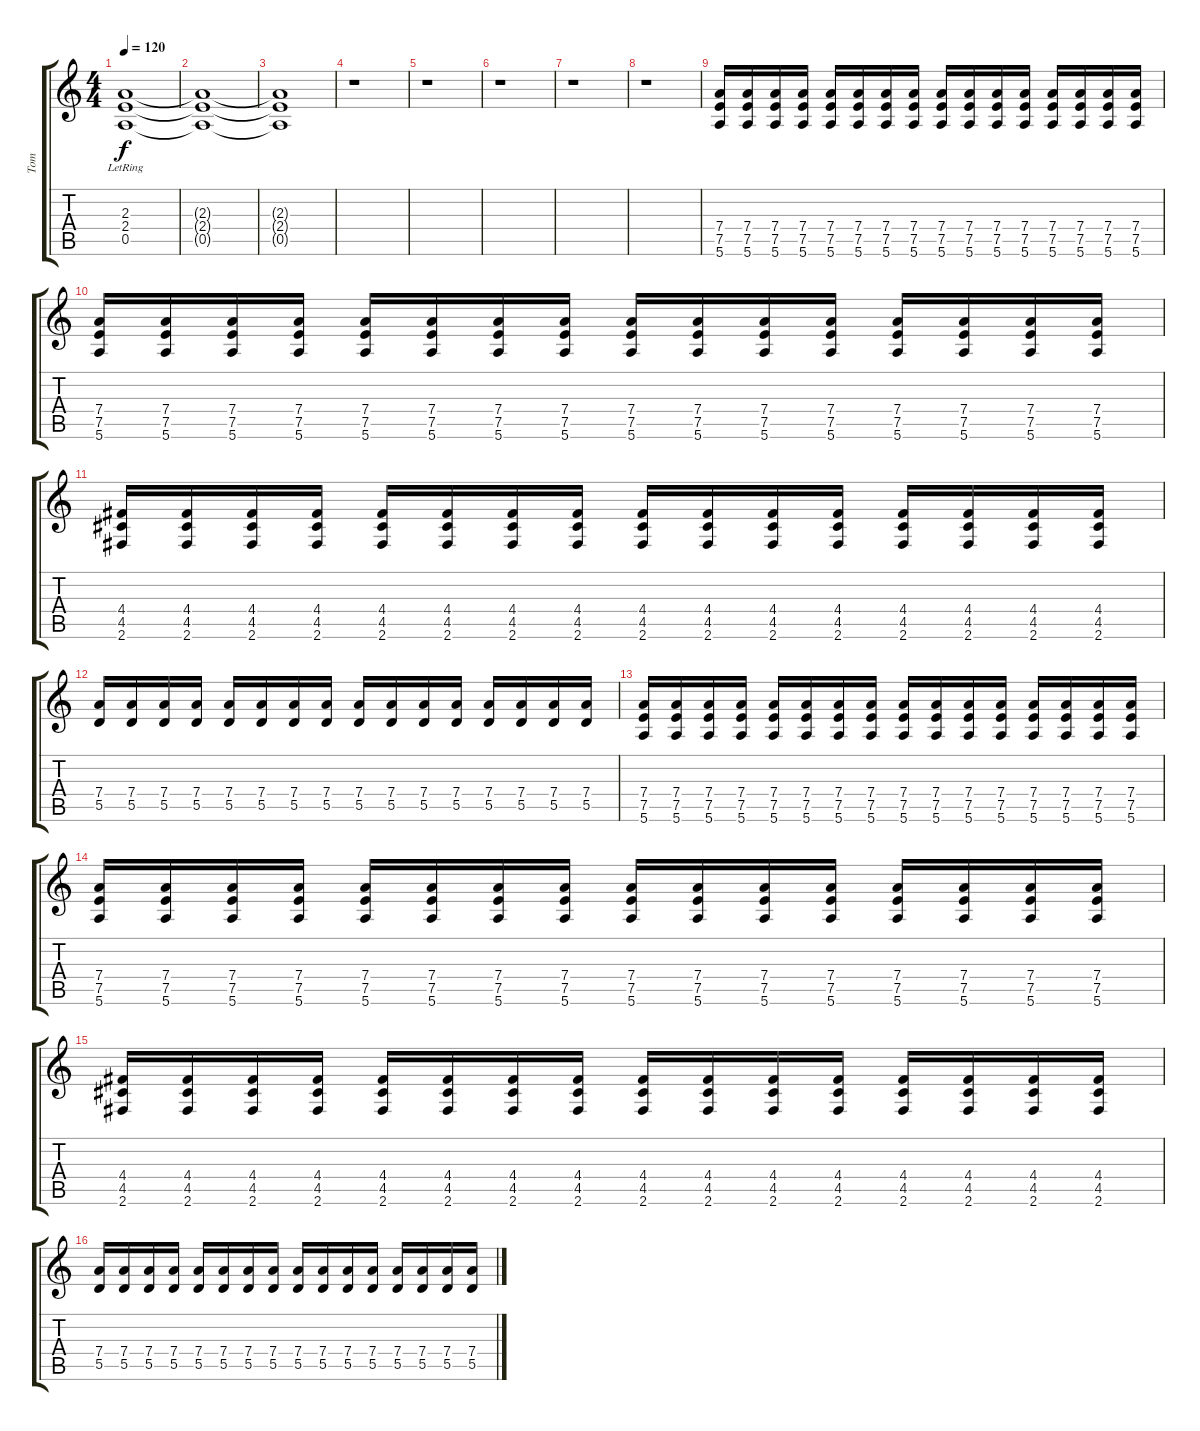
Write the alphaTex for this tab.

\track ("Tom" "Tom") {instrument overdrivenguitar}
\staff {score tabs}
\tuning (E4 B3 G3 D3 A2 E2) {hide}
\ts (4 4)
\tempo 120
\clef g2
\ks c
(2.3{lr} 2.4{lr} 0.5{lr}).1{dy f} |
(2.3{t} 2.4{t} 0.5{t}).1 |
(2.3{t} 2.4{t} 0.5{t}).1 |
r.1 |
r.1 |
r.1 |
r.1 |
r.1 |
(7.4 7.5 5.6).16 (7.4 7.5 5.6).16 (7.4 7.5 5.6).16 (7.4 7.5 5.6).16 (7.4 7.5 5.6).16 (7.4 7.5 5.6).16 (7.4 7.5 5.6).16 (7.4 7.5 5.6).16 (7.4 7.5 5.6).16 (7.4 7.5 5.6).16 (7.4 7.5 5.6).16 (7.4 7.5 5.6).16 (7.4 7.5 5.6).16 (7.4 7.5 5.6).16 (7.4 7.5 5.6).16 (7.4 7.5 5.6).16 |
(7.4 7.5 5.6).16 (7.4 7.5 5.6).16 (7.4 7.5 5.6).16 (7.4 7.5 5.6).16 (7.4 7.5 5.6).16 (7.4 7.5 5.6).16 (7.4 7.5 5.6).16 (7.4 7.5 5.6).16 (7.4 7.5 5.6).16 (7.4 7.5 5.6).16 (7.4 7.5 5.6).16 (7.4 7.5 5.6).16 (7.4 7.5 5.6).16 (7.4 7.5 5.6).16 (7.4 7.5 5.6).16 (7.4 7.5 5.6).16 |
(4.4 4.5 2.6).16 (4.4 4.5 2.6).16 (4.4 4.5 2.6).16 (4.4 4.5 2.6).16 (4.4 4.5 2.6).16 (4.4 4.5 2.6).16 (4.4 4.5 2.6).16 (4.4 4.5 2.6).16 (4.4 4.5 2.6).16 (4.4 4.5 2.6).16 (4.4 4.5 2.6).16 (4.4 4.5 2.6).16 (4.4 4.5 2.6).16 (4.4 4.5 2.6).16 (4.4 4.5 2.6).16 (4.4 4.5 2.6).16 |
(7.4 5.5).16 (7.4 5.5).16 (7.4 5.5).16 (7.4 5.5).16 (7.4 5.5).16 (7.4 5.5).16 (7.4 5.5).16 (7.4 5.5).16 (7.4 5.5).16 (7.4 5.5).16 (7.4 5.5).16 (7.4 5.5).16 (7.4 5.5).16 (7.4 5.5).16 (7.4 5.5).16 (7.4 5.5).16 |
(7.4 7.5 5.6).16 (7.4 7.5 5.6).16 (7.4 7.5 5.6).16 (7.4 7.5 5.6).16 (7.4 7.5 5.6).16 (7.4 7.5 5.6).16 (7.4 7.5 5.6).16 (7.4 7.5 5.6).16 (7.4 7.5 5.6).16 (7.4 7.5 5.6).16 (7.4 7.5 5.6).16 (7.4 7.5 5.6).16 (7.4 7.5 5.6).16 (7.4 7.5 5.6).16 (7.4 7.5 5.6).16 (7.4 7.5 5.6).16 |
(7.4 7.5 5.6).16 (7.4 7.5 5.6).16 (7.4 7.5 5.6).16 (7.4 7.5 5.6).16 (7.4 7.5 5.6).16 (7.4 7.5 5.6).16 (7.4 7.5 5.6).16 (7.4 7.5 5.6).16 (7.4 7.5 5.6).16 (7.4 7.5 5.6).16 (7.4 7.5 5.6).16 (7.4 7.5 5.6).16 (7.4 7.5 5.6).16 (7.4 7.5 5.6).16 (7.4 7.5 5.6).16 (7.4 7.5 5.6).16 |
(4.4 4.5 2.6).16 (4.4 4.5 2.6).16 (4.4 4.5 2.6).16 (4.4 4.5 2.6).16 (4.4 4.5 2.6).16 (4.4 4.5 2.6).16 (4.4 4.5 2.6).16 (4.4 4.5 2.6).16 (4.4 4.5 2.6).16 (4.4 4.5 2.6).16 (4.4 4.5 2.6).16 (4.4 4.5 2.6).16 (4.4 4.5 2.6).16 (4.4 4.5 2.6).16 (4.4 4.5 2.6).16 (4.4 4.5 2.6).16 |
(7.4 5.5).16 (7.4 5.5).16 (7.4 5.5).16 (7.4 5.5).16 (7.4 5.5).16 (7.4 5.5).16 (7.4 5.5).16 (7.4 5.5).16 (7.4 5.5).16 (7.4 5.5).16 (7.4 5.5).16 (7.4 5.5).16 (7.4 5.5).16 (7.4 5.5).16 (7.4 5.5).16 (7.4 5.5).16
